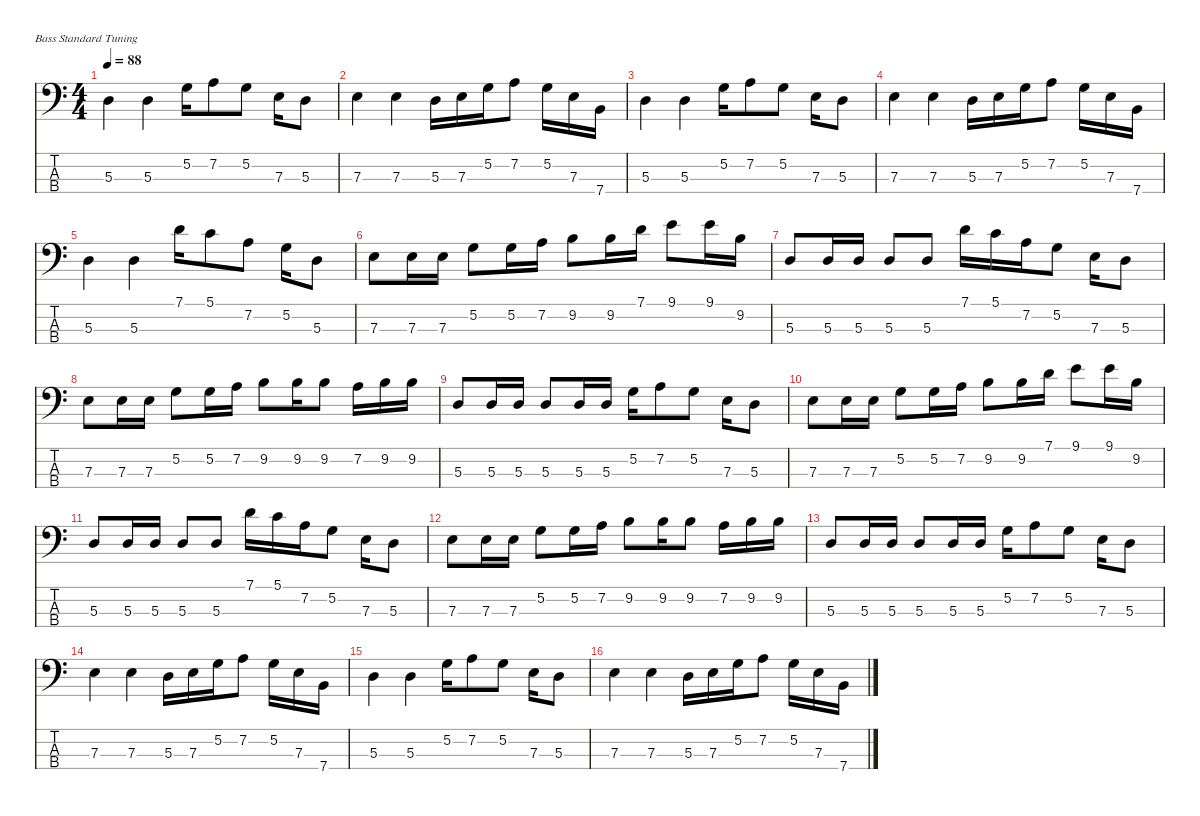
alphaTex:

\defaultSystemsLayout 4
\hideDynamics
\bracketExtendMode nobrackets
\singleTrackTrackNamePolicy hidden
\multiTrackTrackNamePolicy hidden
\firstSystemTrackNameMode fullname
\firstSystemTrackNameOrientation horizontal
\otherSystemsTrackNameOrientation horizontal
\track ("Bass" "el.bs.") {instrument electricbassfinger}
\staff {score tabs}
\tuning (G2 D2 A1 E1)
\ts (4 4)
\tempo 88
\clef f4
\ks c
5.3.4{dy fff beam Down} 5.3.4{beam Down} 5.2.16{beam Down} 7.2.8{beam Down} 5.2.8{beam Down} 7.3.16{beam Down} 5.3.8{beam Down} |
7.3.4{beam Down} 7.3.4{beam Down} 5.3.16{beam Down} 7.3.16{beam Down} 5.2.16{beam Down} 7.2.8{beam Down} 5.2.16{beam Down} 7.3.16{beam Down} 7.4.16{beam Down} |
5.3.4{beam Down} 5.3.4{beam Down} 5.2.16{beam Down} 7.2.8{beam Down} 5.2.8{beam Down} 7.3.16{beam Down} 5.3.8{beam Down} |
7.3.4{beam Down} 7.3.4{beam Down} 5.3.16{beam Down} 7.3.16{beam Down} 5.2.16{beam Down} 7.2.8{beam Down} 5.2.16{beam Down} 7.3.16{beam Down} 7.4.16{beam Down} |
5.3.4{beam Down} 5.3.4{beam Down} 7.1.16{beam Down} 5.1.8{beam Down} 7.2.8{beam Down} 5.2.16{beam Down} 5.3.8{beam Down} |
7.3.8{beam Down} 7.3.16{beam Down} 7.3.16{beam Down} 5.2.8{beam Down} 5.2.16{beam Down} 7.2.16{beam Down} 9.2.8{beam Down} 9.2.16{beam Down} 7.1.16{beam Down} 9.1.8{beam Down} 9.1.16{beam Down} 9.2.16{beam Down} |
5.3.8{beam Up} 5.3.16{beam Up} 5.3.16{beam Up} 5.3.8{beam Up} 5.3.8{beam Up} 7.1.16{beam Down} 5.1.16{beam Down} 7.2.16{beam Down} 5.2.8{beam Down} 7.3.16{beam Down} 5.3.8{beam Down} |
7.3.8{beam Down} 7.3.16{beam Down} 7.3.16{beam Down} 5.2.8{beam Down} 5.2.16{beam Down} 7.2.16{beam Down} 9.2.8{beam Down} 9.2.16{beam Down} 9.2.8{beam Down} 7.2.16{beam Down} 9.2.16{beam Down} 9.2.16{beam Down} |
5.3.8{beam Up} 5.3.16{beam Up} 5.3.16{beam Up} 5.3.8{beam Up} 5.3.16{beam Up} 5.3.16{beam Up} 5.2.16{beam Down} 7.2.8{beam Down} 5.2.8{beam Down} 7.3.16{beam Down} 5.3.8{beam Down} |
7.3.8{beam Down} 7.3.16{beam Down} 7.3.16{beam Down} 5.2.8{beam Down} 5.2.16{beam Down} 7.2.16{beam Down} 9.2.8{beam Down} 9.2.16{beam Down} 7.1.16{beam Down} 9.1.8{beam Down} 9.1.16{beam Down} 9.2.16{beam Down} |
5.3.8{beam Up} 5.3.16{beam Up} 5.3.16{beam Up} 5.3.8{beam Up} 5.3.8{beam Up} 7.1.16{beam Down} 5.1.16{beam Down} 7.2.16{beam Down} 5.2.8{beam Down} 7.3.16{beam Down} 5.3.8{beam Down} |
7.3.8{beam Down} 7.3.16{beam Down} 7.3.16{beam Down} 5.2.8{beam Down} 5.2.16{beam Down} 7.2.16{beam Down} 9.2.8{beam Down} 9.2.16{beam Down} 9.2.8{beam Down} 7.2.16{beam Down} 9.2.16{beam Down} 9.2.16{beam Down} |
5.3.8{beam Up} 5.3.16{beam Up} 5.3.16{beam Up} 5.3.8{beam Up} 5.3.16{beam Up} 5.3.16{beam Up} 5.2.16{beam Down} 7.2.8{beam Down} 5.2.8{beam Down} 7.3.16{beam Down} 5.3.8{beam Down} |
7.3.4{beam Down} 7.3.4{beam Down} 5.3.16{beam Down} 7.3.16{beam Down} 5.2.16{beam Down} 7.2.8{beam Down} 5.2.16{beam Down} 7.3.16{beam Down} 7.4.16{beam Down} |
5.3.4{beam Down} 5.3.4{beam Down} 5.2.16{beam Down} 7.2.8{beam Down} 5.2.8{beam Down} 7.3.16{beam Down} 5.3.8{beam Down} |
7.3.4{beam Down} 7.3.4{beam Down} 5.3.16{beam Down} 7.3.16{beam Down} 5.2.16{beam Down} 7.2.8{beam Down} 5.2.16{beam Down} 7.3.16{beam Down} 7.4.16{beam Down}
